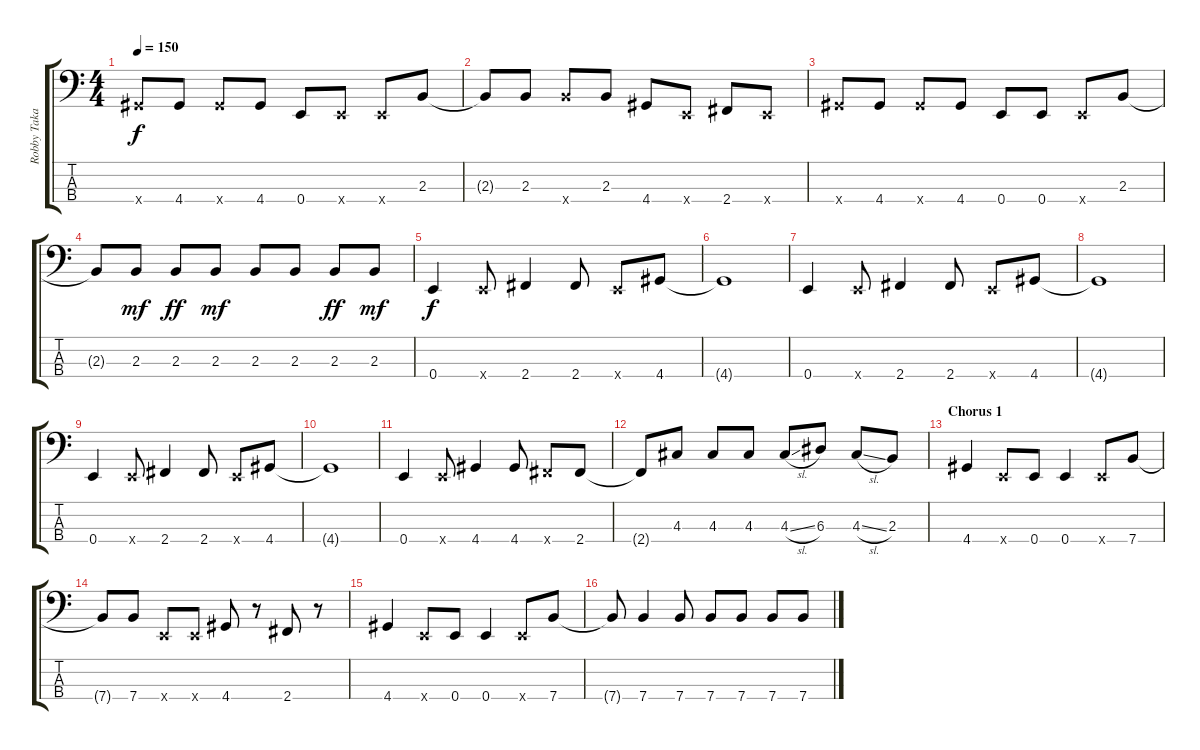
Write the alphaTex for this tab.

\track ("Robby Takac - Bass" "Robby Taka") {instrument electricbasspick}
\staff {score tabs}
\tuning (G2 D2 A1 E1) {hide}
\ts (4 4)
\tempo 150
\clef f4
\ks c
4.4{x}.8{dy f} 4.4.8 4.4{x}.8 4.4.8 0.4.8 0.4{x}.8 0.4{x}.8 2.3.8 |
2.3{t}.8 2.3.8 7.4{x}.8 2.3.8 4.4.8 0.4{x}.8 2.4.8 0.4{x}.8 |
4.4{x}.8 4.4.8 4.4{x}.8 4.4.8 0.4.8 0.4.8 0.4{x}.8 2.3.8 |
2.3{t}.8 2.3.8{dy mf} 2.3.8{dy ff} 2.3.8{dy mf} 2.3.8 2.3.8 2.3.8{dy ff} 2.3.8{dy mf} |
0.4.4{dy f} 0.4{x}.8 2.4.4 2.4.8 0.4{x}.8 4.4.8 |
4.4{t}.1 |
0.4.4 0.4{x}.8 2.4.4 2.4.8 0.4{x}.8 4.4.8 |
4.4{t}.1 |
0.4.4 0.4{x}.8 2.4.4 2.4.8 0.4{x}.8 4.4.8 |
4.4{t}.1 |
0.4.4 0.4{x}.8 4.4.4 4.4.8 2.4{x}.8 2.4.8 |
2.4{t}.8 4.3.8 4.3.8 4.3.8 4.3{sl}.8 6.3.8 4.3{sl}.8 2.3.8 |
\section ("" "Chorus 1")
4.4.4 0.4{x}.8 0.4.8 0.4.4 0.4{x}.8 7.4.8 |
7.4{t}.8 7.4.8 0.4{x}.8 0.4{x}.8 4.4.8 r.8 2.4.8 r.8 |
4.4.4 0.4{x}.8 0.4.8 0.4.4 0.4{x}.8 7.4.8 |
7.4{t}.8 7.4.4 7.4.8 7.4.8 7.4.8 7.4.8 7.4.8
